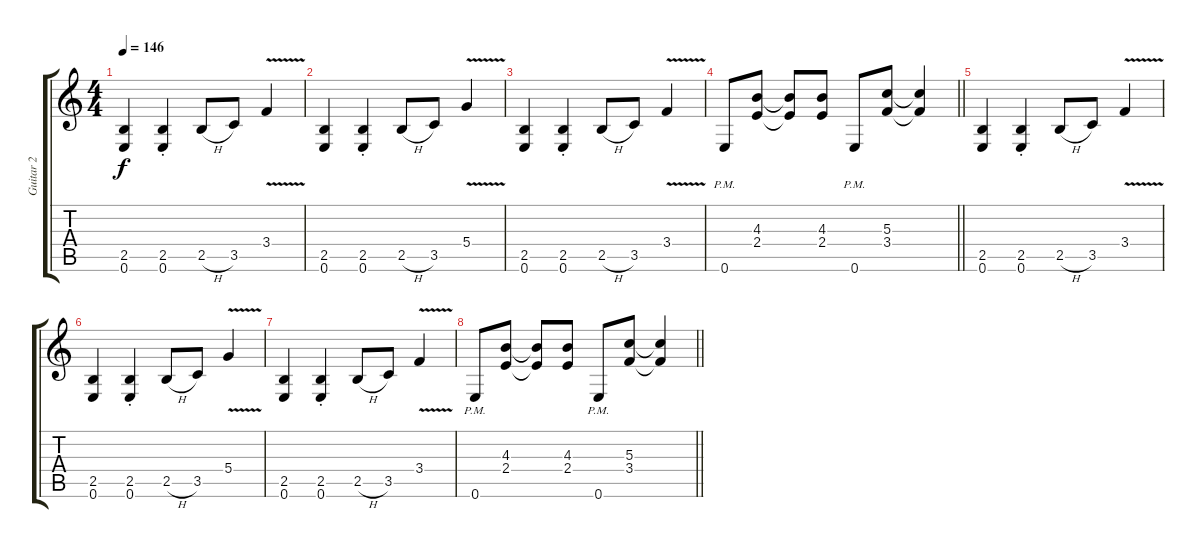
\track ("Guitar 2" "Guitar 2") {instrument distortionguitar}
\staff {score tabs}
\tuning (E4 B3 G3 D3 A2 E2) {hide}
\ts (4 4)
\tempo 146
\clef g2
\ks c
(2.5 0.6).4{dy f} (2.5{st} 0.6{st}).4 2.5{h}.8 3.5.8 3.4{v}.4 |
(2.5 0.6).4 (2.5{st} 0.6{st}).4 2.5{h}.8 3.5.8 5.4{v}.4 |
(2.5 0.6).4 (2.5{st} 0.6{st}).4 2.5{h}.8 3.5.8 3.4{v}.4 |
\barLineRight lightlight
0.6{pm}.8 (4.3 2.4).8 (4.3{t} 2.4{t}).8 (4.3 2.4).8 0.6{pm}.8 (5.3 3.4).8 (5.3{t} 3.4{t}).4 |
(2.5 0.6).4 (2.5{st} 0.6{st}).4 2.5{h}.8 3.5.8 3.4{v}.4 |
(2.5 0.6).4 (2.5{st} 0.6{st}).4 2.5{h}.8 3.5.8 5.4{v}.4 |
(2.5 0.6).4 (2.5{st} 0.6{st}).4 2.5{h}.8 3.5.8 3.4{v}.4 |
\barLineRight lightlight
0.6{pm}.8 (4.3 2.4).8 (4.3{t} 2.4{t}).8 (4.3 2.4).8 0.6{pm}.8 (5.3 3.4).8 (5.3{t} 3.4{t}).4
